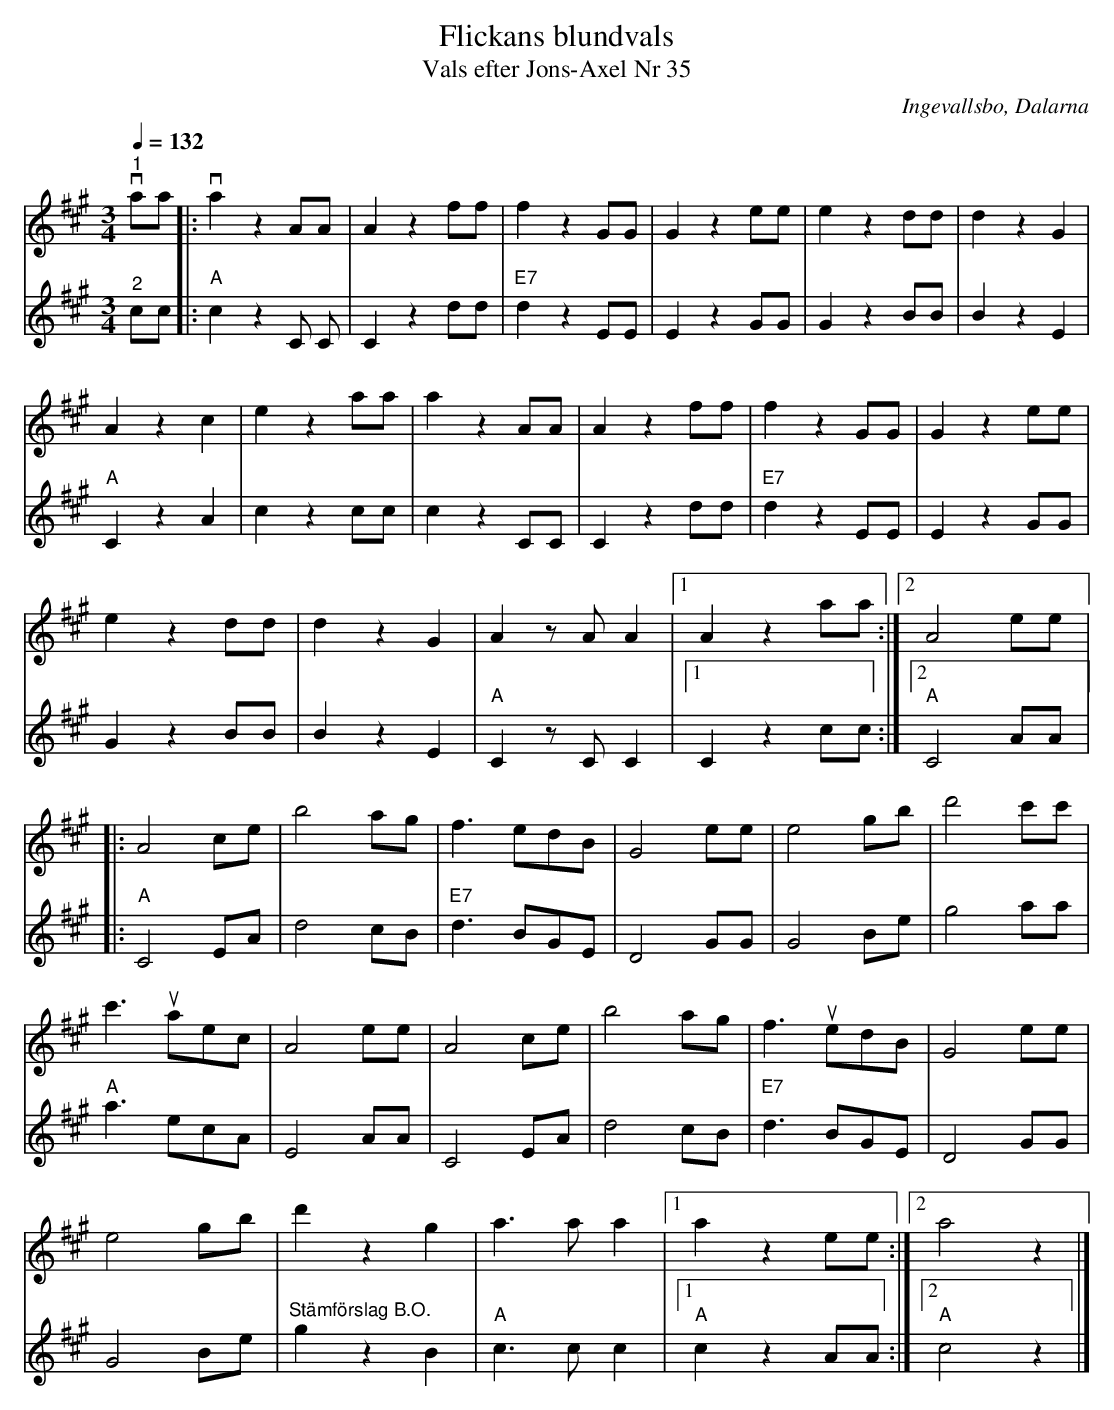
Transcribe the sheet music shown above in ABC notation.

X:1
T:Flickans blundvals
T:Vals efter Jons-Axel Nr 35
O:Ingevallsbo, Dalarna
L:1/8
Q:1/4=132
M:3/4
K:A
V:1
"^1"v aa |:v a2 z2 AA | A2 z2 ff | f2 z2 GG | G2 z2 ee | e2 z2 dd | d2 z2 G2 |
A2 z2 c2 | e2 z2 aa | a2 z2 AA | A2 z2 ff | f2 z2 GG | G2 z2 ee |
e2 z2 dd | d2 z2 G2 | A2 z A A2 |1 A2 z2 aa :|2 A4 ee |:
A4 ce | b4 ag | f3 edB | G4 ee | e4 gb | d'4 c'c' |
c'3u aec | A4 ee | A4 ce | b4 ag | f3u edB | G4 ee |
e4 gb | d'2 z2 g2 | a3 a a2 |1 a2 z2 ee :|2 a4 z2 |]
V:2
"^2" cc |:"A" c2 z2 C C | C2 z2 dd |"E7" d2 z2 EE | E2 z2 GG | G2 z2 BB | B2 z2 E2 |
"A" C2 z2 A2 | c2 z2 cc | c2 z2 CC | C2 z2 dd |"E7" d2 z2 EE | E2 z2 GG | G2 z2 BB | B2 z2 E2 |
"A" C2 z C C2 |1 C2 z2 cc :|2"A" C4 AA |:
"A" C4 EA | d4 cB |"E7" d3 BGE | D4 GG | G4 Be | g4 aa |
"A" a3 ecA | E4 AA | C4 EA | d4 cB |"E7" d3 BGE | D4 GG |
G4 Be | "^Stämförslag B.O." g2 z2 B2 | "A" c3 c c2 |1 "A" c2 z2 AA :|2 "A" c4 z2 |]
